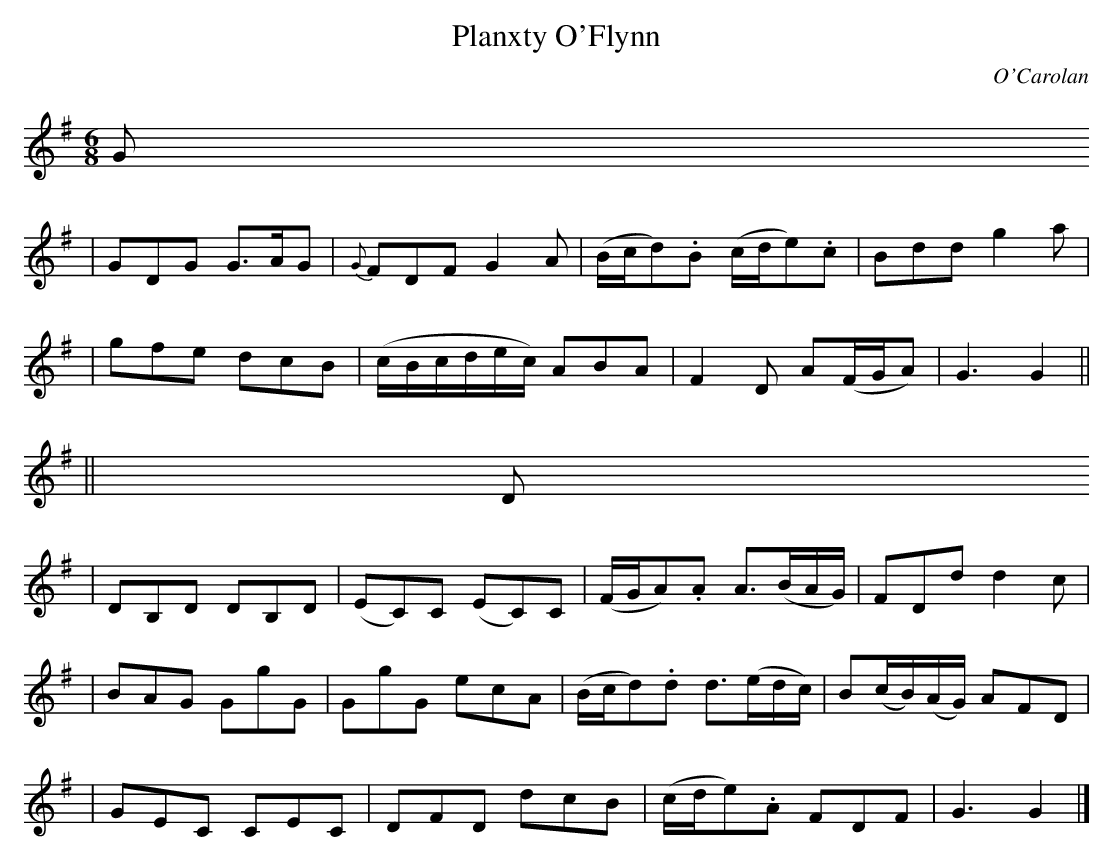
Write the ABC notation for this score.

X:1
T: Planxty O'Flynn
C: O'Carolan
M: 6/8
L: 1/8
K: G
G
| GDG G>AG | {G}FDF G2A | (B/c/d).B (c/d/e).c | Bdd g2a |
| gfe dcB | (c/B/c/d/e/c/) ABA | F2D A(F/G/A) | G3 G2 ||
|| D
| DB,D DB,D | (EC)C (EC)C | (F/G/A).A A>(BA/G/) | FDd d2c |
| BAG GgG | GgG ecA | (B/c/d).d d>(ed/c/) | B(c/B/)(A/G/) AFD |
| GEC CEC | DFD dcB | (c/d/e).A FDF | G3G2 |]
